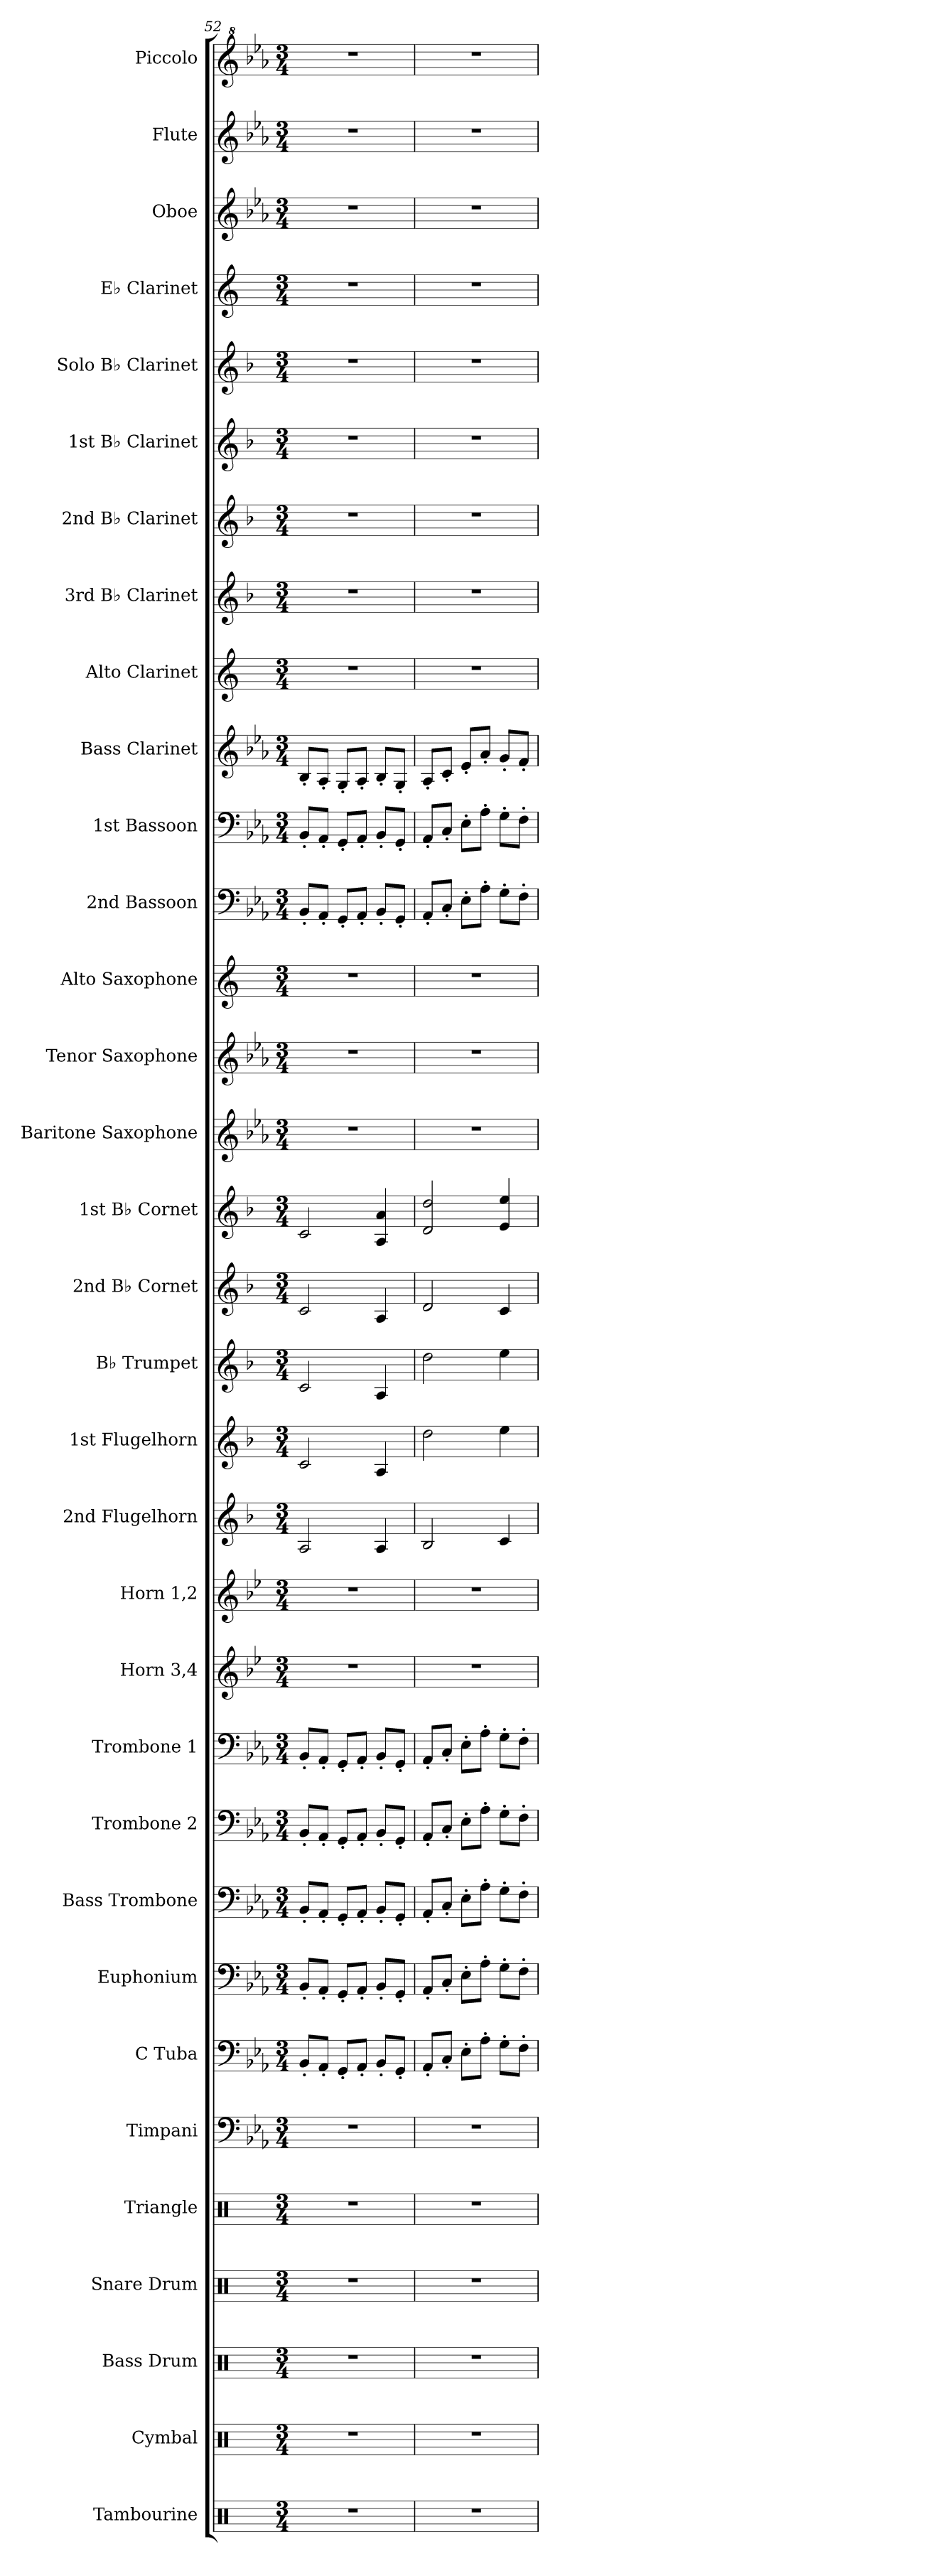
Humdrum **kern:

**kern	**kern	**kern	**kern	**kern	**kern	**kern	**kern	**kern	**kern	**kern	**kern	**kern	**kern	**kern	**kern	**kern	**kern	**kern	**kern	**kern	**kern	**kern	**kern	**kern	**kern	**kern	**kern	**kern	**kern	**kern	**kern	**kern
*part33	*part32	*part31	*part30	*part29	*part28	*part27	*part26	*part25	*part24	*part23	*part22	*part21	*part20	*part19	*part18	*part17	*part16	*part15	*part14	*part13	*part12	*part11	*part10	*part9	*part8	*part7	*part6	*part5	*part4	*part3	*part2	*part1
*staff33	*staff32	*staff31	*staff30	*staff29	*staff28	*staff27	*staff26	*staff25	*staff24	*staff23	*staff22	*staff21	*staff20	*staff19	*staff18	*staff17	*staff16	*staff15	*staff14	*staff13	*staff12	*staff11	*staff10	*staff9	*staff8	*staff7	*staff6	*staff5	*staff4	*staff3	*staff2	*staff1
*I"Tambourine	*I"Cymbal	*I"Bass Drum	*I"Snare Drum	*I"Triangle	*I"Timpani	*I"C Tuba	*I"Euphonium	*I"Bass Trombone	*I"Trombone 2	*I"Trombone 1	*I"Horn 3,4	*I"Horn 1,2	*I"2nd Flugelhorn	*I"1st Flugelhorn	*I"B♭ Trumpet	*I"2nd B♭ Cornet	*I"1st B♭ Cornet	*I"Baritone Saxophone	*I"Tenor Saxophone	*I"Alto Saxophone	*I"2nd Bassoon	*I"1st Bassoon	*I"Bass Clarinet	*I"Alto Clarinet	*I"3rd B♭ Clarinet	*I"2nd B♭ Clarinet	*I"1st B♭ Clarinet	*I"Solo B♭ Clarinet	*I"E♭ Clarinet	*I"Oboe	*I"Flute	*I"Piccolo
*I'Tamb.	*I'Cym.	*I'B. Dr.	*I'Sn. Dr.	*I'Trgl.	*I'Timp.	*I'C Tu.	*I'Eu.	*I'B. Trb.	*I'Trb. 2	*I'Trb. 1	*I'Hn. 3,4	*I'Hn. 1,2	*I'2nd Flghn.	*I'1st Flghn.	*I'B♭ Tpt.	*I'2nd B♭ Cnt.	*I'1st B♭ Cnt.	*I'Bar. Sax.	*I'T. Sax.	*I'A. Sax.	*I'2nd Bsn.	*I'1st Bsn.	*I'B. Cl.	*I'A. Cl.	*I'3rd B♭ Cl.	*I'2nd B♭ Cl.	*I'1st B♭ Cl.	*I'Solo B♭ Cl.	*I'E♭ Cl.	*I'Ob.	*I'Fl.	*I'Picc.
*clefX	*clefX	*clefX	*clefX	*clefX	*clefF4	*clefF4	*clefF4	*clefF4	*clefF4	*clefF4	*clefG2	*clefG2	*clefG2	*clefG2	*clefG2	*clefG2	*clefG2	*clefG2	*clefG2	*clefG2	*clefF4	*clefF4	*clefG2	*clefG2	*clefG2	*clefG2	*clefG2	*clefG2	*clefG2	*clefG2	*clefG2	*clefG^2
*	*	*	*	*	*	*	*	*	*	*	*ITrd4c7	*ITrd4c7	*ITrd1c2	*ITrd1c2	*ITrd1c2	*ITrd1c2	*ITrd1c2	*ITrd12c21	*ITrd8c14	*ITrd5c9	*	*	*ITrd8c14	*ITrd5c9	*ITrd1c2	*ITrd1c2	*ITrd1c2	*ITrd1c2	*ITrd-2c-3	*	*	*ITrd-7c-12
*k[]	*k[]	*k[]	*k[]	*k[]	*k[b-e-a-]	*k[b-e-a-]	*k[b-e-a-]	*k[b-e-a-]	*k[b-e-a-]	*k[b-e-a-]	*k[b-e-a-]	*k[b-e-a-]	*k[b-e-a-]	*k[b-e-a-]	*k[b-e-a-]	*k[b-e-a-]	*k[b-e-a-]	*k[b-e-a-]	*k[b-e-a-]	*k[b-e-a-]	*k[b-e-a-]	*k[b-e-a-]	*k[b-e-a-]	*k[b-e-a-]	*k[b-e-a-]	*k[b-e-a-]	*k[b-e-a-]	*k[b-e-a-]	*k[b-e-a-]	*k[b-e-a-]	*k[b-e-a-]	*k[b-e-a-]
*C:	*C:	*C:	*C:	*C:	*E-:	*E-:	*E-:	*E-:	*E-:	*E-:	*E-:	*E-:	*E-:	*E-:	*E-:	*E-:	*E-:	*E-:	*E-:	*E-:	*E-:	*E-:	*E-:	*E-:	*E-:	*E-:	*E-:	*E-:	*E-:	*E-:	*E-:	*E-:
*M3/4	*M3/4	*M3/4	*M3/4	*M3/4	*M3/4	*M3/4	*M3/4	*M3/4	*M3/4	*M3/4	*M3/4	*M3/4	*M3/4	*M3/4	*M3/4	*M3/4	*M3/4	*M3/4	*M3/4	*M3/4	*M3/4	*M3/4	*M3/4	*M3/4	*M3/4	*M3/4	*M3/4	*M3/4	*M3/4	*M3/4	*M3/4	*M3/4
=52	=52	=52	=52	=52	=52	=52	=52	=52	=52	=52	=52	=52	=52	=52	=52	=52	=52	=52	=52	=52	=52	=52	=52	=52	=52	=52	=52	=52	=52	=52	=52	=52
2.r	2.r	2.r	2.r	2.r	2.r	8BB-'/L	8BB-'/L	8BB-'/L	8BB-'/L	8BB-'/L	2.r	2.r	2G/	2B-/	2B-/	2B-/	2B-/	2.r	2.r	2.r	8BB-'/L	8BB-'/L	8BB-'/L	2.r	2.r	2.r	2.r	2.r	2.r	2.r	2.r	2.r
.	.	.	.	.	.	8AA-'/J	8AA-'/J	8AA-'/J	8AA-'/J	8AA-'/J	.	.	.	.	.	.	.	.	.	.	8AA-'/J	8AA-'/J	8AA-'/J	.	.	.	.	.	.	.	.	.
.	.	.	.	.	.	8GG'/L	8GG'/L	8GG'/L	8GG'/L	8GG'/L	.	.	.	.	.	.	.	.	.	.	8GG'/L	8GG'/L	8GG'/L	.	.	.	.	.	.	.	.	.
.	.	.	.	.	.	8AA-'/J	8AA-'/J	8AA-'/J	8AA-'/J	8AA-'/J	.	.	.	.	.	.	.	.	.	.	8AA-'/J	8AA-'/J	8AA-'/J	.	.	.	.	.	.	.	.	.
.	.	.	.	.	.	8BB-'/L	8BB-'/L	8BB-'/L	8BB-'/L	8BB-'/L	.	.	4G/	4G/	4G/	4G/	4G/ 4g/	.	.	.	8BB-'/L	8BB-'/L	8BB-'/L	.	.	.	.	.	.	.	.	.
.	.	.	.	.	.	8GG'/J	8GG'/J	8GG'/J	8GG'/J	8GG'/J	.	.	.	.	.	.	.	.	.	.	8GG'/J	8GG'/J	8GG'/J	.	.	.	.	.	.	.	.	.
!!LO:PB:g=z
=53	=53	=53	=53	=53	=53	=53	=53	=53	=53	=53	=53	=53	=53	=53	=53	=53	=53	=53	=53	=53	=53	=53	=53	=53	=53	=53	=53	=53	=53	=53	=53	=53
2.r	2.r	2.r	2.r	2.r	2.r	8AA-'/L	8AA-'/L	8AA-'/L	8AA-'/L	8AA-'/L	2.r	2.r	2A-/	2cc\	2cc\	2c/	2c/ 2cc/	2.r	2.r	2.r	8AA-'/L	8AA-'/L	8AA-'/L	2.r	2.r	2.r	2.r	2.r	2.r	2.r	2.r	2.r
.	.	.	.	.	.	8C'/J	8C'/J	8C'/J	8C'/J	8C'/J	.	.	.	.	.	.	.	.	.	.	8C'/J	8C'/J	8C'/J	.	.	.	.	.	.	.	.	.
.	.	.	.	.	.	8E-'\L	8E-'\L	8E-'\L	8E-'\L	8E-'\L	.	.	.	.	.	.	.	.	.	.	8E-'\L	8E-'\L	8E-'/L	.	.	.	.	.	.	.	.	.
.	.	.	.	.	.	8A-'\J	8A-'\J	8A-'\J	8A-'\J	8A-'\J	.	.	.	.	.	.	.	.	.	.	8A-'\J	8A-'\J	8A-'/J	.	.	.	.	.	.	.	.	.
.	.	.	.	.	.	8G'\L	8G'\L	8G'\L	8G'\L	8G'\L	.	.	4B-/	4dd\	4dd\	4B-/	4d/ 4dd/	.	.	.	8G'\L	8G'\L	8G'/L	.	.	.	.	.	.	.	.	.
.	.	.	.	.	.	8F'\J	8F'\J	8F'\J	8F'\J	8F'\J	.	.	.	.	.	.	.	.	.	.	8F'\J	8F'\J	8F'/J	.	.	.	.	.	.	.	.	.
=	=	=	=	=	=	=	=	=	=	=	=	=	=	=	=	=	=	=	=	=	=	=	=	=	=	=	=	=	=	=	=	=
*-	*-	*-	*-	*-	*-	*-	*-	*-	*-	*-	*-	*-	*-	*-	*-	*-	*-	*-	*-	*-	*-	*-	*-	*-	*-	*-	*-	*-	*-	*-	*-	*-
